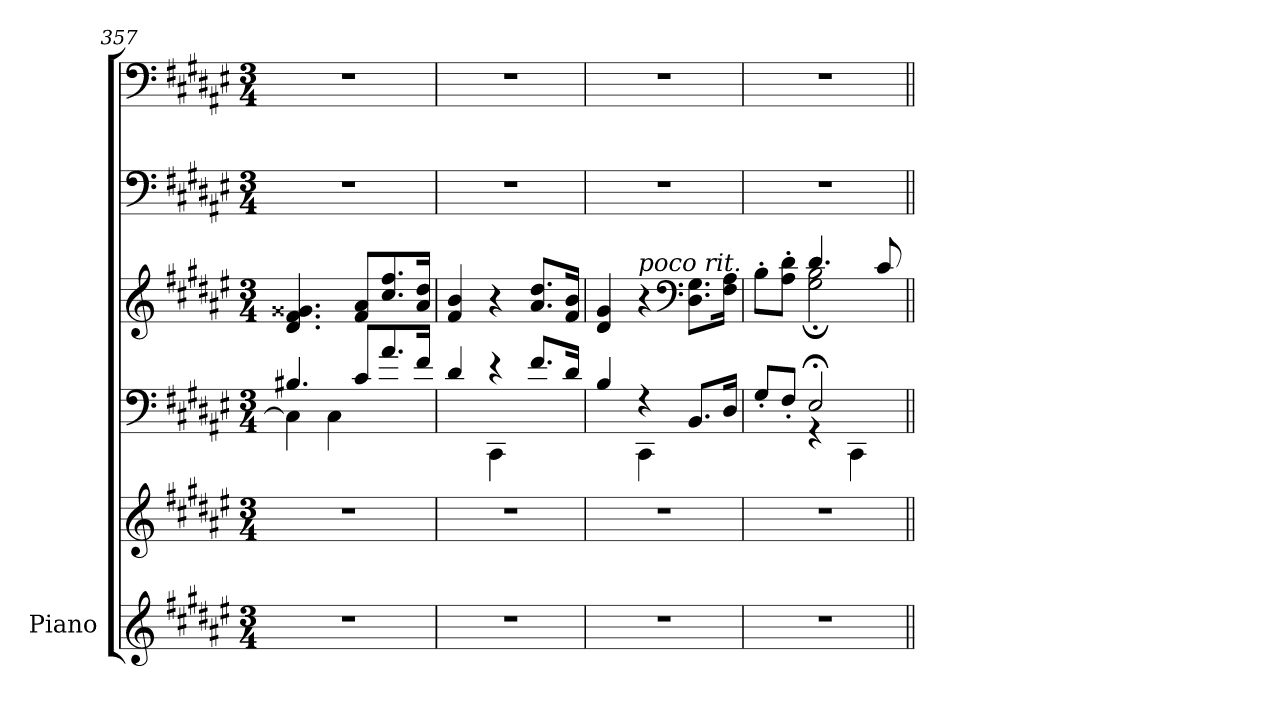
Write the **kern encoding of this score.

**kern	**kern	**kern	**kern	**kern	**kern
*part1	*part1	*part1	*part1	*part1	*part1
*staff6	*staff5	*staff4	*staff3	*staff2	*staff1
*I"Piano	*	*	*	*	*
*I'Pno.	*	*	*	*	*
*clefG2	*clefG2	*clefF4	*clefG2	*clefF4	*clefF4
*k[f#c#g#d#a#e#]	*k[f#c#g#d#a#e#]	*k[f#c#g#d#a#e#]	*k[f#c#g#d#a#e#]	*k[f#c#g#d#a#e#]	*k[f#c#g#d#a#e#]
*M3/4	*M3/4	*M3/4	*M3/4	*M3/4	*M3/4
*MM50	*MM50	*MM50	*MM50	*MM50	*MM50
=357	=357	=357	=357	=357	=357
*	*	*^	*	*	*
2.r	2.r	4.B#X/	4C#\]	4.d#/ 4.f#/ 4.g##X/	2.r	2.r
.	.	.	4C#\	.	.	.
.	.	8c#/L	.	8f#/ 8a#/L	.	.
.	.	8.a#/	4ryy	8.cc#/ 8.ff#/	.	.
.	.	16f#/Jk	.	16a#/ 16dd#/Jk	.	.
=358	=358	=358	=358	=358	=358	=358
2.r	2.r	4d#/	4ryy	4f#/ 4b/	2.r	2.r
.	.	4r	4CC#\	4r	.	.
.	.	8.f#/L	4ryy	8.a#/ 8.dd#/L	.	.
.	.	16d#/Jk	.	16f#/ 16b/Jk	.	.
=359	=359	=359	=359	=359	=359	=359
2.r	2.r	4B/	4ryy	4d#/ 4g#/	2.r	2.r
!	!	!	!	!LO:TX:a:i:t=poco rit.	!	!
.	.	4r	4CC#\	4r	.	.
*	*	*	*	*clefF4	*	*
.	.	8.BB/L	4ryy	8.D#\ 8.G#\L	.	.
.	.	16D#/Jk	.	16F#\ 16A#\Jk	.	.
!!LO:LB:g=z
=360	=360	=360	=360	=360	=360	=360
*	*	*	*	*	*	*MM35
*	*	*	*	*^	*	*
2.r	2.r	8G#'/L	4ryy	4rBByy	8B'\L	2.r	2.r
.	.	8F#'/J	.	.	8A#\' 8d#\'J	.	.
.	.	2E#;</	4rGG	2G#\ 2B\	4.d#;</	.	.
.	.	.	4CC#\	.	.	.	.
.	.	.	.	.	8c#/	.	.
*	*	*v	*v	*	*	*	*
*	*	*	*v	*v	*	*
=||	=||	=||	=||	=||	=||
*-	*-	*-	*-	*-	*-
